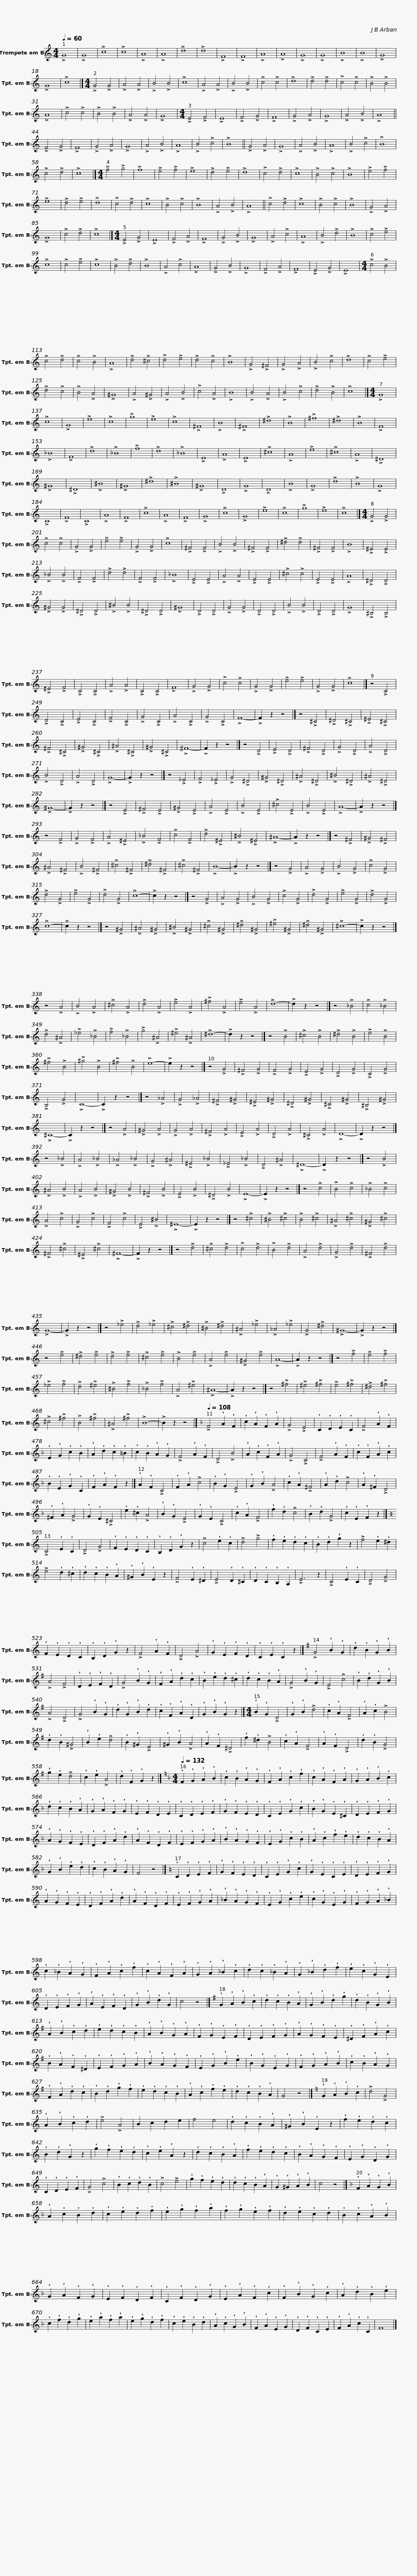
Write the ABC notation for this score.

X:1
L:1/8
Q:1/4=60
M:4/4
I:linebreak $
K:none
V:1 treble transpose=-2
V:1
[K:C] !>!G8 | !>!G8 | !>!c8 | !>!c8 | !>!A8 | %5
 !>!A8 | !>!d8 | !>!d8 | !>!F8 |$ !>!F8 | %10
 !>!A8 | !>!A8 | !>!G8 | !>!G8 | !>!B8 | %15
 !>!B8 | !>!G8 | !>!G8 | !>!c8 |]$[M:4/4] !>!G4 !>!G4 | %20
 !>!A4 !>!A4 | !>!B4 !>!B4 | !>!c8 | !>!A4 !>!A4 | !>!B4 !>!B4 | %25
 !>!c4 !>!c4 | !>!d8 |$ !>!d4 !>!d4 | !>!c4 !>!c4 | !>!B4 !>!B4 | %30
 !>!A8 | !>!c4 !>!c4 | !>!B4 !>!B4 | !>!A4 !>!A4 | !>!G8 |$ %35
[M:4/4] !>!E4 !>!F4 | !>!E8 | !>!F4 !>!G4 | !>!F8 | !>!G4 !>!A4 | %40
 !>!G8 | !>!A4 !>!B4 | !>!A8 ||$ !>!F4 !>!G4 | !>!F8 | %45
 !>!G4 !>!A4 | !>!G8 | !>!A4 !>!B4 | !>!A8 | !>!B4 !>!c4 | %50
 !>!B8 ||$ !>!G4 !>!A4 | !>!G8 | !>!A4 !>!B4 | !>!A8 | %55
 !>!B4 !>!c4 | !>!B8 | !>!c4 !>!d4 | !>!c8 |]$[M:4/4] !>!f4 !>!g4 | %60
 !>!f8 | !>!e4 !>!f4 | !>!e8 | !>!d4 !>!e4 | !>!d8 | %65
 !>!c4 !>!d4 | !>!c8 | !>!B4 !>!c4 | !>!B8 |$ !>!e4 !>!f4 | %70
 !>!e8 | !>!d4 !>!e4 | !>!d8 | !>!c4 !>!d4 | !>!c8 | %75
 !>!B4 !>!c4 | !>!B8 | !>!A4 !>!B4 | !>!A8 ||$ !>!c4 !>!d4 | %80
 !>!c8 | !>!B4 !>!c4 | !>!B8 | !>!G4 !>!A4 | !>!G8 | %85
 !>!c4 !>!d4 | !>!c8 |]$[M:4/4] !>!E4 !>!G4 | !>!E8 | !>!F4 !>!A4 | %90
 !>!F8 | !>!G4 !>!B4 | !>!G8 | !>!A4 !>!c4 | !>!A8 | %95
 !>!B4 !>!d4 | !>!B8 | !>!c4 !>!e4 | !>!c8 |$ !>!c4 !>!e4 | %100
 !>!c8 | !>!B4 !>!d4 | !>!B8 | !>!A4 !>!c4 | !>!A8 | %105
 !>!G4 !>!B4 | !>!G8 | !>!F4 !>!A4 | !>!F8 | !>!E4 !>!G4 | %110
 !>!E8 |$[M:4/4] !>!c4 !>!B4 | !>!c4 !>!d4 | !>!c4 !>!B4 | !>!A8 | %115
 !>!d4 !>!^c4 | !>!d4 !>!e4 | !>!d4 !>!c4 | !>!B8 | !>!G4 !>!^F4 | %120
 !>!G4 !>!A4 | !>!B4 !>!c4 | !>!d8 |$ !>!c4 !>!e4 | !>!d4 !>!c4 | %125
 !>!B4 !>!A4 | !>!^G8 | !>!A4 !>!^G4 | !>!A4 !>!B4 | !>!c4 !>!A4 | %130
 !>!B8 | !>!B4 !>!A4 | !>!B4 !>!c4 | !>!d4 !>!B4 | !>!c8 |]$ %135
[M:4/4] !>!G8 | !>!c8 | !>!G8 | !>!e8 | !>!c8 | %140
 !>!g8 | !>!e8 | !>!c8 | !>!^F8 | !>!B8 | %145
 !>!^F8 | !>!^d8 | !>!B8 | !>!^f8 | !>!^d8 | %150
 !>!B8 | !>!F8 |$ !>!_B8 | !>!F8 | !>!d8 | %155
 !>!_B8 | !>!f8 | !>!d8 | !>!_B8 | !>!E8 | %160
 !>!A8 | !>!E8 | !>!^c8 | !>!A8 | !>!e8 | %165
 !>!^c8 | !>!A8 | !>!^D8 | !>!^G8 | !>!^D8 |$ %170
 !>!^B8 | !>!^G8 | !>!^d8 | !>!^B8 | !>!^G8 | %175
 !>!D8 | !>!G8 | !>!D8 | !>!B8 | !>!G8 | %180
 !>!d8 | !>!B8 | !>!G8 | !>!C8 | !>!F8 | %185
 !>!C8 | !>!A8 | !>!F8 |$ !>!c8 | !>!A8 | %190
 !>!F8 | !>!G8 | !>!c8 | !>!G8 | !>!e8 | %195
 !>!c8 | !>!g8 | !>!e8 | !>!c8 |]$[M:4/4] !>!G4 !>!G4 | %200
 !>!c4 !>!c4 | !>!G4 !>!G4 | !>!e4 !>!e4 | !>!G4 !>!G4 | !>!c8 | %205
 !>!^F4 !>!F4 | !>!B4 !>!B4 | !>!^F4 !>!F4 | !>!^d4 !>!d4 | !>!^F4 !>!F4 | %210
 !>!B8 |$ !>!^E4 !>!E4 | !>!_B4 !>!B4 | !>!F4 !>!F4 | !>!d4 !>!d4 | %215
 !>!F4 !>!F4 | !>!_B8 | !>!E4 !>!E4 | !>!A4 !>!A4 | !>!E4 !>!E4 | %220
 !>!^c4 !>!c4 | !>!E4 !>!E4 | !>!A8 |$ !>!^D4 !>!D4 | !>!^G4 !>!G4 | %225
 !>!^D4 !>!D4 | !>!^B4 !>!B4 | !>!^D4 !>!D4 | !>!^G8 | !>!D4 !>!D4 | %230
 !>!G4 !>!G4 | !>!D4 !>!D4 | !>!B4 !>!B4 | !>!D4 !>!D4 | !>!G8 |$ %235
 !>!^B,4 !>!B,4 | !>!^E4 !>!F4 | !>!C4 !>!C4 | !>!A4 !>!A4 | !>!C4 !>!C4 | %240
 !>!F8 | !>!G4 !>!G4 | !>!c4 !>!c4 | !>!G4 !>!G4 | !>!e4 !>!e4 | %245
 !>!G4 !>!G4 | !>!c8 |]$ z4 !>!C4 | !>!D4 !>!C4 | !>!E4 !>!C4 | %250
 !>!F4 !>!C4 | !>!G4 !>!C4 | !>!A4 !>!C4 | !>!G4 !>!C4 | !>!F8- | %255
 !>!F2 z2 z4 |]$ z4 !>!^C4 | !>!^D4 !>!^C4 | !>!^E4 !>!^C4 | !>!^F4 !>!^C4 | %260
 !>!^G4 !>!^C4 | !>!^A4 !>!^C4 | !>!^G4 !>!^C4 | !>!^F8- | !>!F2 z2 z4 |]$ %265
 z4 !>!D4 | !>!E4 !>!D4 | !>!^F4 !>!D4 | !>!G4 !>!D4 | !>!A4 !>!D4 | %270
 !>!B4 !>!D4 | !>!A4 !>!D4 | !>!G8- | !>!G2 z2 z4 |]$ z4 !>!_E4 | %275
 !>!F4 !>!_E4 | !>!G4 !>!^D4 | !>!^G4 !>!^D4 | !>!^A4 !>!^D4 | !>!^B4 !>!^D4 | %280
 !>!^A4 !>!^D4 | !>!^G8- | !>!G2 z2 z4 |]$ z4 !>!E4 | !>!^F4 !>!E4 | %285
 !>!^G4 !>!E4 | !>!A4 !>!E4 | !>!B4 !>!E4 | !>!^c4 !>!E4 | !>!B4 !>!E4 | %290
 !>!A8- | !>!A2 z2 z4 |]$ z4 !>!F4 | !>!G4 !>!F4 | !>!A4 !>!^E4 | %295
 !>!_B4 !>!F4 | !>!c4 !>!F4 | !>!d4 !>!^E4 | !>!^B4 !>!^E4 | !>!^A8- | %300
 !>!A2 z2 z4 |]$ z4 !>!^F4 | !>!^G4 !>!^F4 | !>!^A4 !>!^F4 | !>!B4 !>!^F4 | %305
 !>!^c4 !>!^F4 | !>!^d4 !>!^F4 | !>!^c4 !>!^F4 | !>!B8- | !>!B2 z2 z4 |]$ %310
 z4 !>!G4 | !>!A4 !>!G4 | !>!B4 !>!G4 | !>!c4 !>!G4 | !>!d4 !>!G4 | %315
 !>!e4 !>!G4 | !>!d4 !>!G4 | !>!c8- | !>!c2 z2 z4 |]$ z4 !>!G4 | %320
 !>!A4 !>!G4 | !>!B4 !>!G4 | !>!c4 !>!G4 | !>!d4 !>!G4 | !>!e4 !>!G4 | %325
 !>!d4 !>!G4 | !>!c8- | !>!c2 z2 z4 |]$ z4 !>!^G4 | !>!^A4 !>!^G4 | %330
 !>!^B4 !>!^G4 | !>!^c4 !>!^G4 | !>!^d4 !>!^G4 | !>!^e4 !>!^G4 | !>!^d4 !>!^G4 | %335
 !>!^c8- | !>!c2 z2 z4 |]$ z4 !>!A4 | !>!B4 !>!A4 | !>!^c4 !>!A4 | %340
 !>!d4 !>!A4 | !>!e4 !>!A4 | !>!^f4 !>!A4 | !>!e4 !>!A4 | !>!d8- | %345
 !>!d2 z2 z4 |]$ z4 !>!_B4 | !>!c4 !>!_B4 | !>!d4 !>!^A4 | !>!_e4 !>!_B4 | %350
 !>!f4 !>!_B4 | !>!g4 !>!^A4 | !>!^e4 !>!^A4 | !>!^d8- | !>!d2 z2 z4 |]$ %355
 z4 !>!B4 | !>!^c4 !>!B4 | !>!^d4 !>!B4 | !>!e4 !>!B4 | !>!^f4 !>!B4 | %360
 !>!^g4 !>!B4 | !>!^f4 !>!B4 | !>!e8- | !>!e2 z2 z4 |]$ z4 !>!G4 | %365
 !>!^F4 !>!G4 | !>!F4 !>!G4 | !>!E4 !>!G4 | !>!D4 !>!G4 | !>!C4 !>!G4 | %370
 !>!B,4 !>!G4 | !>!C8- | !>!C2 z2 z4 |]$ z4 !>!_A4 | !>!G4 !>!_A4 | %375
 !>!^F4 !>!^G4 | !>!^E4 !>!^G4 | !>!^D4 !>!^G4 | !>!^C4 !>!^G4 | !>!^B,4 !>!^G4 | %380
 !>!^C8- | !>!C2 z2 z4 |]$ z4 !>!A4 | !>!^G4 !>!A4 | !>!G4 !>!A4 | %385
 !>!^F4 !>!A4 | !>!E4 !>!A4 | !>!D4 !>!A4 | !>!^C4 !>!A4 | !>!D8- | %390
 !>!D2 z2 z4 |]$ z4 !>!_B4 | !>!A4 !>!_B4 | !>!_A4 !>!_B4 | !>!G4 !>!^A4 | %395
 !>!^E4 !>!_B4 | !>!_E4 !>!_B4 | !>!D4 !>!^A4 | !>!^D8- | !>!D2 z2 z4 |]$ %400
 z4 !>!B4 | !>!^A4 !>!B4 | !>!A4 !>!B4 | !>!^G4 !>!B4 | !>!^F4 !>!B4 | %405
 !>!E4 !>!B4 | !>!^D4 !>!B4 | !>!E8- | !>!E2 z2 z4 |]$ z4 !>!c4 | %410
 !>!B4 !>!c4 | !>!_B4 !>!c4 | !>!A4 !>!c4 | !>!G4 !>!c4 | !>!F4 !>!c4 | %415
 !>!E4 !>!^B4 | !>!^E8- | !>!E2 z2 z4 |]$ z4 !>!^c4 | !>!^B4 !>!^c4 | %420
 !>!B4 !>!^c4 | !>!^A4 !>!^c4 | !>!^G4 !>!^c4 | !>!^F4 !>!^c4 | !>!^E4 !>!^c4 | %425
 !>!^F8- | !>!F2 z2 z4 |]$ z4 !>!d4 | !>!^c4 !>!d4 | !>!c4 !>!d4 | %430
 !>!B4 !>!d4 | !>!A4 !>!d4 | !>!G4 !>!d4 | !>!^F4 !>!d4 | !>!G8- | %435
 !>!G2 z2 z4 |]$ z4 !>!_e4 | !>!d4 !>!_e4 | !>!^c4 !>!^d4 | !>!^B4 !>!^d4 | %440
 !>!^A4 !>!_e4 | !>!_A4 !>!_e4 | !>!G4 !>!^d4 | !>!^G8- | !>!G2 z2 z4 |]$ %445
 z4 !>!e4 | !>!^d4 !>!e4 | !>!d4 !>!e4 | !>!^c4 !>!e4 | !>!B4 !>!e4 | %450
 !>!A4 !>!e4 | !>!^G4 !>!e4 | !>!A8- | !>!A2 z2 z4 |]$ z4 !>!f4 | %455
 !>!e4 !>!f4 | !>!_e4 !>!f4 | !>!d4 !>!^e4 | !>!^B4 !>!f4 | !>!_B4 !>!f4 | %460
 !>!A4 !>!^e4 | !>!^A8- | !>!A2 z2 z4 |]$ z4 !>!^f4 | !>!^e4 !>!^f4 | %465
 !>!e4 !>!^f4 | !>!^d4 !>!^f4 | !>!^c4 !>!^f4 | !>!B4 !>!^f4 | !>!^A4 !>!^f4 | %470
 !>!B8- | !>!B2 z2 z4 |]$[K:F][Q:1/4=108] !>!F4 !wedge!A2 !wedge!F2 | !wedge!c2 !wedge!A2 !wedge!F2 !wedge!A2 | !>!G4 !>!E4 | %475
 !wedge!C2 !wedge!D2 !wedge!E2 !wedge!C2 | !>!F4 !wedge!A2 !wedge!F2 | !wedge!E2 !wedge!G2 !wedge!c2 !wedge!B2 | !wedge!A2 !wedge!d2 !wedge!c2 !wedge!=B2 | !wedge!c2 !wedge!B2 !wedge!A2 !wedge!G2 |$ %480
 !>!F4 !wedge!A2 !wedge!F2 | !>!D4 !>!B4 | !wedge!A2 !wedge!c2 !wedge!F2 !wedge!A2 | !>!G4 !>!C4 | !>!F4 !wedge!A2 !wedge!F2 | %485
 !wedge!c2 !wedge!F2 !wedge!A2 !wedge!c2 | !wedge!B2 !wedge!E2 !wedge!G2 !wedge!C2 | !wedge!F2 !wedge!A2 !wedge!F2 z2 |]$ !wedge!A2 !wedge!F2 !>!C4 | !wedge!F2 !wedge!A2 !>!c4 | %490
 !wedge!B2 !wedge!G2 !>!E4 | !wedge!G2 !wedge!B2 !>!A4 | !wedge!c2 !wedge!A2 !>!^F4 | !wedge!A2 !wedge!d2 !>!c4 | !wedge!A2 !wedge!^F2 !>!D4 | %495
 !wedge!^F2 !wedge!A2 !>!G4 |$ !wedge!G2 !wedge!E2 !>!^C4 | !wedge!e2 !wedge!^c2 !>!A4 | !wedge!B2 !wedge!G2 !>!E4 | !wedge!G2 !wedge!E2 !>!C4 | %500
 !wedge!c2 !wedge!A2 !>!F4 | !wedge!f2 !wedge!d2 !>!c4 | !wedge!B2 !wedge!d2 !>!G4 | !wedge!c2 !wedge!E2 !wedge!F2 z2 |]$[K:C] !>!C4 !wedge!E2 !wedge!C2 | %505
 !>!D4 !>!G4 | !wedge!F2 !wedge!E2 !wedge!D2 !wedge!C2 | !wedge!B,2 !wedge!D2 !wedge!G2 z2 | !>!c4 !wedge!e2 !wedge!c2 | !>!d4 !>!g4 | %510
 !wedge!f2 !wedge!e2 !wedge!d2 !wedge!c2 | !wedge!B2 !wedge!d2 !wedge!g2 z2 |$ !>!f4 !wedge!e2 !wedge!^d2 | !>!e4 !wedge!d2 !wedge!^c2 | !wedge!d2 !wedge!c2 !wedge!B2 !wedge!A2 | %515
 !wedge!^G2 !wedge!B2 !wedge!E2 z2 | !>!F4 !wedge!E2 !wedge!^D2 | !>!E4 !wedge!D2 !wedge!^C2 | !wedge!D2 !wedge!C2 !wedge!B,2 !wedge!A,2 | !>!E6 z2 |$ %520
 !>!C4 !wedge!E2 !wedge!C2 | !>!D4 !>!G4 | !wedge!F2 !wedge!E2 !wedge!D2 !wedge!C2 | !wedge!B,2 !wedge!D2 !wedge!G2 z2 | !>!F4 !wedge!A2 !wedge!F2 | %525
 !>!D4 !>!A4 | !wedge!G2 !wedge!E2 !wedge!F2 !wedge!D2 | !wedge!C2 !wedge!E2 !wedge!C2 z2 |]$[K:G] !>!G4 !wedge!B2 !wedge!G2 | !wedge!d2 !wedge!B2 !wedge!G2 !wedge!B2 | %530
 !>!A4 !>!F4 | !wedge!D2 !wedge!E2 !wedge!F2 !wedge!D2 | !>!G4 !wedge!B2 !wedge!G2 | !wedge!F2 !wedge!A2 !wedge!d2 !wedge!c2 | !wedge!B2 !wedge!e2 !wedge!d2 !wedge!^c2 | %535
 !wedge!d2 !wedge!c2 !wedge!B2 !wedge!A2 |$ !>!G4 !wedge!B2 !wedge!G2 | !>!E4 !>!c4 | !wedge!B2 !wedge!d2 !wedge!G2 !wedge!B2 | !>!A4 !>!D4 | %540
 !>!G4 !wedge!B2 !wedge!G2 | !wedge!d2 !wedge!G2 !wedge!B2 !wedge!d2 | !wedge!c2 !wedge!F2 !wedge!A2 !wedge!D2 | !wedge!G2 !wedge!B2 !wedge!G2 z2 |]$[M:4/4] !wedge!B2 !wedge!G2 !>!D4 | %545
 !wedge!G2 !wedge!B2 !>!d4 | !wedge!c2 !wedge!A2 !>!F4 | !wedge!A2 !wedge!c2 !>!B4 | !wedge!d2 !wedge!B2 !>!^G4 | !wedge!B2 !wedge!e2 !>!d4 | %550
 !wedge!B2 !wedge!^G2 !>!E4 |$ !wedge!^G2 !wedge!B2 !>!A4 | !wedge!A2 !wedge!F2 !>!^D4 | !wedge!f2 !wedge!^d2 !>!B4 | !wedge!c2 !wedge!A2 !>!F4 | %555
 !wedge!A2 !wedge!F2 !>!D4 | !wedge!d2 !wedge!B2 !>!G4 | !wedge!g2 !wedge!e2 !>!d4 | !wedge!c2 !wedge!e2 !>!A4 | !wedge!d2 !wedge!F2 !wedge!G2 z2 |]$ %560
[K:F][M:4/4][Q:1/4=132] !wedge!F2 !wedge!G2 !wedge!A2 !wedge!B2 | !wedge!c2 !wedge!B2 !wedge!A2 !wedge!G2 | !wedge!F2 !wedge!A2 !wedge!c2 !wedge!f2 | !wedge!c2 !wedge!A2 !wedge!F2 !wedge!A2 | !wedge!G2 !wedge!A2 !wedge!B2 !wedge!c2 | %565
 !wedge!d2 !wedge!c2 !wedge!B2 !wedge!A2 | !wedge!G2 !wedge!A2 !wedge!F2 !wedge!G2 | !wedge!E2 !wedge!F2 !wedge!D2 !wedge!E2 |$ !wedge!C2 !wedge!D2 !wedge!E2 !wedge!F2 | !wedge!G2 !wedge!F2 !wedge!E2 !wedge!D2 | %570
 !wedge!C2 !wedge!E2 !wedge!G2 !wedge!c2 | !wedge!B2 !wedge!G2 !wedge!E2 !wedge!^C2 | !wedge!D2 !wedge!E2 !wedge!F2 !wedge!G2 | !wedge!A2 !wedge!G2 !wedge!F2 !wedge!E2 | !wedge!D2 !wedge!F2 !wedge!A2 !wedge!d2 | %575
 !wedge!A2 !wedge!F2 !wedge!D2 !wedge!F2 |$ !wedge!E2 !wedge!F2 !wedge!G2 !wedge!A2 | !wedge!B2 !wedge!A2 !wedge!G2 !wedge!F2 | !wedge!E2 !wedge!G2 !wedge!c2 !wedge!B2 | !wedge!A2 !wedge!c2 !wedge!f2 !wedge!e2 | %580
 !wedge!d2 !wedge!c2 !wedge!B2 !wedge!A2 | !wedge!G2 !wedge!B2 !wedge!e2 !wedge!d2 | !wedge!c2 !wedge!B2 !wedge!A2 !wedge!G2 | F4 z4 |]$[K:C] !wedge!C2 !wedge!D2 !wedge!E2 !wedge!F2 | %585
 !wedge!G2 !wedge!F2 !wedge!E2 !wedge!D2 | !wedge!C2 !wedge!E2 !wedge!G2 !wedge!c2 | !wedge!G2 !wedge!E2 !wedge!C2 !wedge!E2 | !wedge!D2 !wedge!E2 !wedge!F2 !wedge!G2 | !wedge!A2 !wedge!G2 !wedge!F2 !wedge!E2 | %590
 !wedge!D2 !wedge!F2 !wedge!A2 !wedge!d2 | !wedge!A2 !wedge!F2 !wedge!D2 !wedge!F2 |$ !wedge!E2 !wedge!F2 !wedge!G2 !wedge!A2 | !wedge!_B2 !wedge!A2 !wedge!G2 !wedge!F2 | !wedge!E2 !wedge!G2 !wedge!c2 !wedge!e2 | %595
 !wedge!c2 !wedge!G2 !wedge!E2 !wedge!G2 | !wedge!F2 !wedge!G2 !wedge!A2 !wedge!_B2 | !wedge!c2 !wedge!_B2 !wedge!A2 !wedge!G2 | !wedge!F2 !wedge!A2 !wedge!c2 !wedge!f2 | !wedge!c2 !wedge!A2 !wedge!F2 !wedge!A2 |$ %600
 !wedge!G2 !wedge!A2 !wedge!_B2 !wedge!c2 | !wedge!d2 !wedge!c2 !wedge!_B2 !wedge!A2 | !wedge!G2 !wedge!_B2 !wedge!d2 !wedge!f2 | !wedge!e2 !wedge!c2 !wedge!G2 !wedge!E2 | !wedge!D2 !wedge!E2 !wedge!F2 !wedge!G2 | %605
 !wedge!A2 !wedge!E2 !wedge!F2 !wedge!D2 | !wedge!G2 !wedge!B2 !wedge!d2 !wedge!G2 | c4 z4 |]$[K:G] !wedge!G2 !wedge!A2 !wedge!B2 !wedge!c2 | !wedge!d2 !wedge!c2 !wedge!B2 !wedge!A2 | %610
 !wedge!G2 !wedge!B2 !wedge!d2 !wedge!g2 | !wedge!d2 !wedge!B2 !wedge!G2 !wedge!B2 | !wedge!A2 !wedge!B2 !wedge!c2 !wedge!d2 | !wedge!e2 !wedge!d2 !wedge!c2 !wedge!B2 | !wedge!A2 !wedge!B2 !wedge!G2 !wedge!A2 | %615
 !wedge!F2 !wedge!G2 !wedge!E2 !wedge!F2 |$ !wedge!D2 !wedge!E2 !wedge!F2 !wedge!G2 | !wedge!A2 !wedge!G2 !wedge!F2 !wedge!E2 | !wedge!^D2 !wedge!F2 !wedge!A2 !wedge!c2 | !wedge!B2 !wedge!A2 !wedge!F2 !wedge!^D2 | %620
 !wedge!E2 !wedge!F2 !wedge!G2 !wedge!A2 | !wedge!B2 !wedge!A2 !wedge!G2 !wedge!F2 | !wedge!E2 !wedge!G2 !wedge!B2 !wedge!e2 | !wedge!B2 !wedge!G2 !wedge!E2 !wedge!G2 | !wedge!F2 !wedge!G2 !wedge!A2 !wedge!B2 |$ %625
 !wedge!c2 !wedge!B2 !wedge!A2 !wedge!G2 | !wedge!F2 !wedge!A2 !wedge!d2 !wedge!c2 | !wedge!B2 !wedge!d2 !wedge!g2 !wedge!f2 | !wedge!e2 !wedge!d2 !wedge!c2 !wedge!B2 | !wedge!A2 !wedge!c2 !wedge!f2 !wedge!e2 | %630
 !wedge!d2 !wedge!c2 !wedge!B2 !wedge!A2 | G4 z4 |]$[K:C] !wedge!G2 !wedge!A2 !wedge!B2 !wedge!c2 | !>!d4 !>!G4 | !wedge!A2 !wedge!B2 !wedge!c2 !wedge!d2 | %635
 !>!e4 !>!A4 | B2 c2 d2 e2 | f4 e4 | !wedge!d2 !wedge!c2 !wedge!B2 !wedge!A2 | !wedge!^G2 !wedge!B2 !wedge!E2 z2 |$ %640
 !wedge!f2 !wedge!e2 !wedge!d2 !wedge!c2 | !wedge!B2 !wedge!d2 !wedge!G2 z2 | !wedge!g2 !wedge!f2 !wedge!e2 !wedge!d2 | !wedge!c2 !wedge!e2 !wedge!A2 z2 | !wedge!d2 !wedge!c2 !wedge!B2 !wedge!A2 | %645
 !wedge!f2 !wedge!e2 !wedge!d2 !wedge!c2 | !wedge!B2 !wedge!A2 !wedge!G2 !wedge!F2 | !wedge!E2 !wedge!G2 !wedge!D2 !wedge!G2 |$ !wedge!C2 !wedge!D2 !wedge!E2 !wedge!F2 | !>!G4 !>!c4 | %650
 !wedge!B2 !wedge!c2 !wedge!d2 !wedge!B2 | !>!c4 !>!e4 | !wedge!g2 !wedge!f2 !wedge!e2 !wedge!d2 | !wedge!d2 !wedge!c2 !wedge!B2 !wedge!A2 | !wedge!G2 !wedge!^G2 !wedge!A2 !wedge!B2 | %655
 c4 z4 |]$[K:F] !wedge!F2 !wedge!A2 !wedge!G2 !wedge!B2 | !wedge!A2 !wedge!c2 !wedge!B2 !wedge!d2 | !wedge!c2 !wedge!e2 !wedge!d2 !wedge!f2 | !wedge!e2 !wedge!g2 !wedge!f2 !wedge!a2 | %660
 !wedge!f2 !wedge!g2 !wedge!e2 !wedge!f2 | !wedge!d2 !wedge!e2 !wedge!c2 !wedge!d2 | !wedge!B2 !wedge!c2 !wedge!A2 !wedge!B2 | !wedge!G2 !wedge!A2 !wedge!F2 !wedge!G2 |$ !wedge!E2 !wedge!F2 !wedge!D2 !wedge!F2 | %665
 !wedge!C2 !wedge!F2 !wedge!D2 !wedge!G2 | !wedge!E2 !wedge!A2 !wedge!F2 !wedge!c2 | !wedge!F2 !wedge!B2 !wedge!G2 !wedge!c2 | !wedge!A2 !wedge!d2 !wedge!B2 !wedge!e2 | !wedge!c2 !wedge!f2 !wedge!d2 !wedge!g2 | %670
 !wedge!e2 !wedge!a2 !wedge!f2 !wedge!a2 | !wedge!e2 !wedge!g2 !wedge!d2 !wedge!f2 |$ !wedge!c2 !wedge!e2 !wedge!B2 !wedge!d2 | !wedge!A2 !wedge!c2 !wedge!G2 !wedge!B2 | !wedge!F2 !wedge!A2 !wedge!E2 !wedge!G2 | %675
 !wedge!D2 !wedge!F2 !wedge!C2 !wedge!E2 | !wedge!F2 !wedge!A2 !wedge!c2 !wedge!C2 | F8 |] %678
